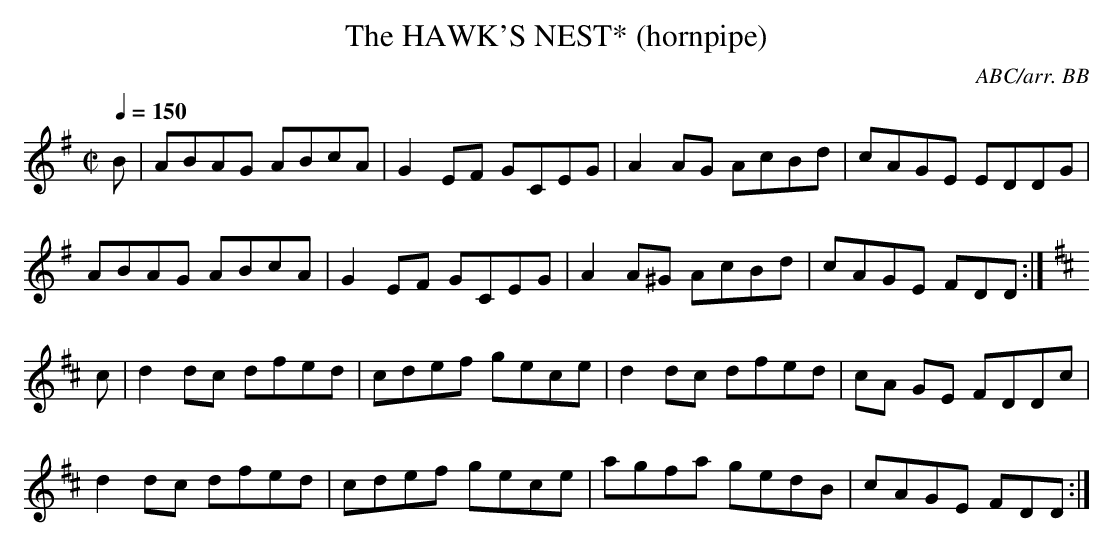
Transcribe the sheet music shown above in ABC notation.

X:1
T:HAWK'S NEST* (hornpipe), The
C:ABC/arr. BB
Q:1/4=150
L:1/8
M:C|
K:Dmix % source key = C
B|ABAG ABcA|G2EF GCEG|A2AG AcBd|cAGE EDDG|
ABAG ABcA|G2EF GCEG|A2A^G AcBd|cAGE FDD:|
K:D
c|d2dc dfed|cdef gece|d2dc dfed|cA GE FDDc|
d2dc dfed|cdef gece|agfa gedB|cAGE FDD:|
